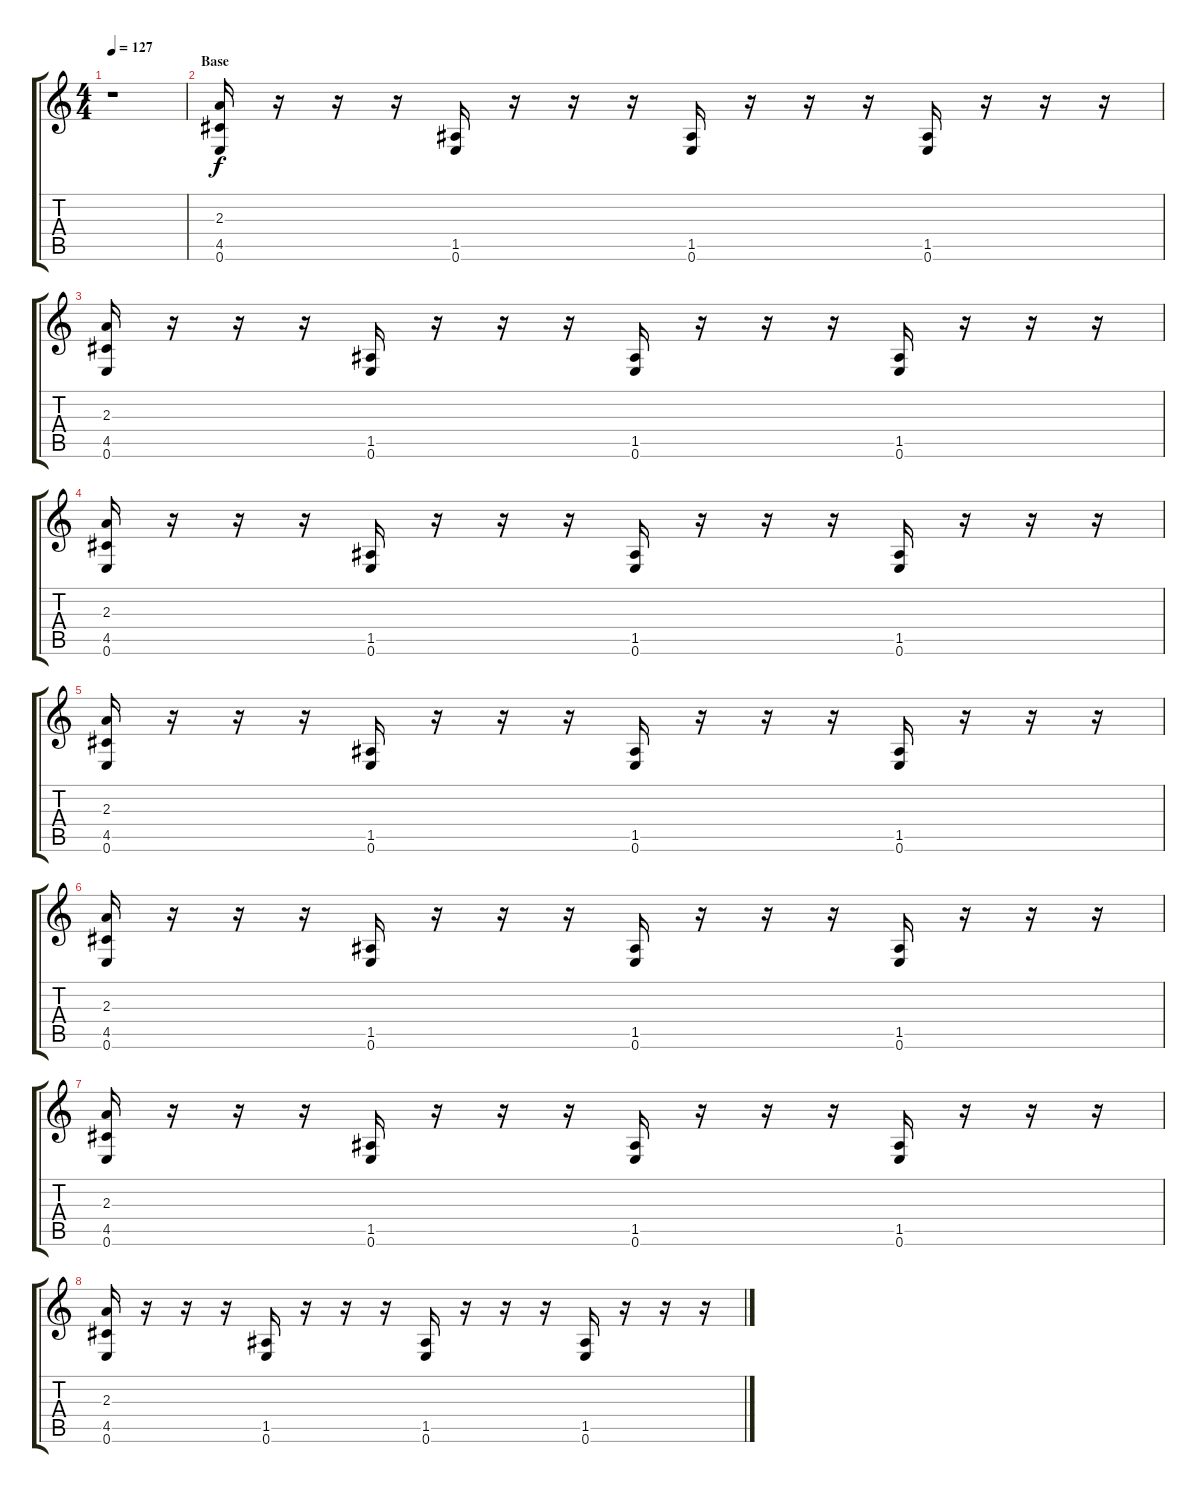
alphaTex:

\track "" {instrument acousticguitarnylon}
\staff {score tabs}
\tuning (E4 B3 G3 D3 A2 E2) {hide}
\ts (4 4)
\tempo 127
\clef g2
\ks c
r.1{dy f} |
\section ("" "Base")
(2.3 4.5 0.6).16 r.16 r.16 r.16 (1.5 0.6).16 r.16 r.16 r.16 (1.5 0.6).16 r.16 r.16 r.16 (1.5 0.6).16 r.16 r.16 r.16 |
(2.3 4.5 0.6).16 r.16 r.16 r.16 (1.5 0.6).16 r.16 r.16 r.16 (1.5 0.6).16 r.16 r.16 r.16 (1.5 0.6).16 r.16 r.16 r.16 |
(2.3 4.5 0.6).16 r.16 r.16 r.16 (1.5 0.6).16 r.16 r.16 r.16 (1.5 0.6).16 r.16 r.16 r.16 (1.5 0.6).16 r.16 r.16 r.16 |
(2.3 4.5 0.6).16 r.16 r.16 r.16 (1.5 0.6).16 r.16 r.16 r.16 (1.5 0.6).16 r.16 r.16 r.16 (1.5 0.6).16 r.16 r.16 r.16 |
(2.3 4.5 0.6).16 r.16 r.16 r.16 (1.5 0.6).16 r.16 r.16 r.16 (1.5 0.6).16 r.16 r.16 r.16 (1.5 0.6).16 r.16 r.16 r.16 |
(2.3 4.5 0.6).16 r.16 r.16 r.16 (1.5 0.6).16 r.16 r.16 r.16 (1.5 0.6).16 r.16 r.16 r.16 (1.5 0.6).16 r.16 r.16 r.16 |
(2.3 4.5 0.6).16 r.16 r.16 r.16 (1.5 0.6).16 r.16 r.16 r.16 (1.5 0.6).16 r.16 r.16 r.16 (1.5 0.6).16 r.16 r.16 r.16
